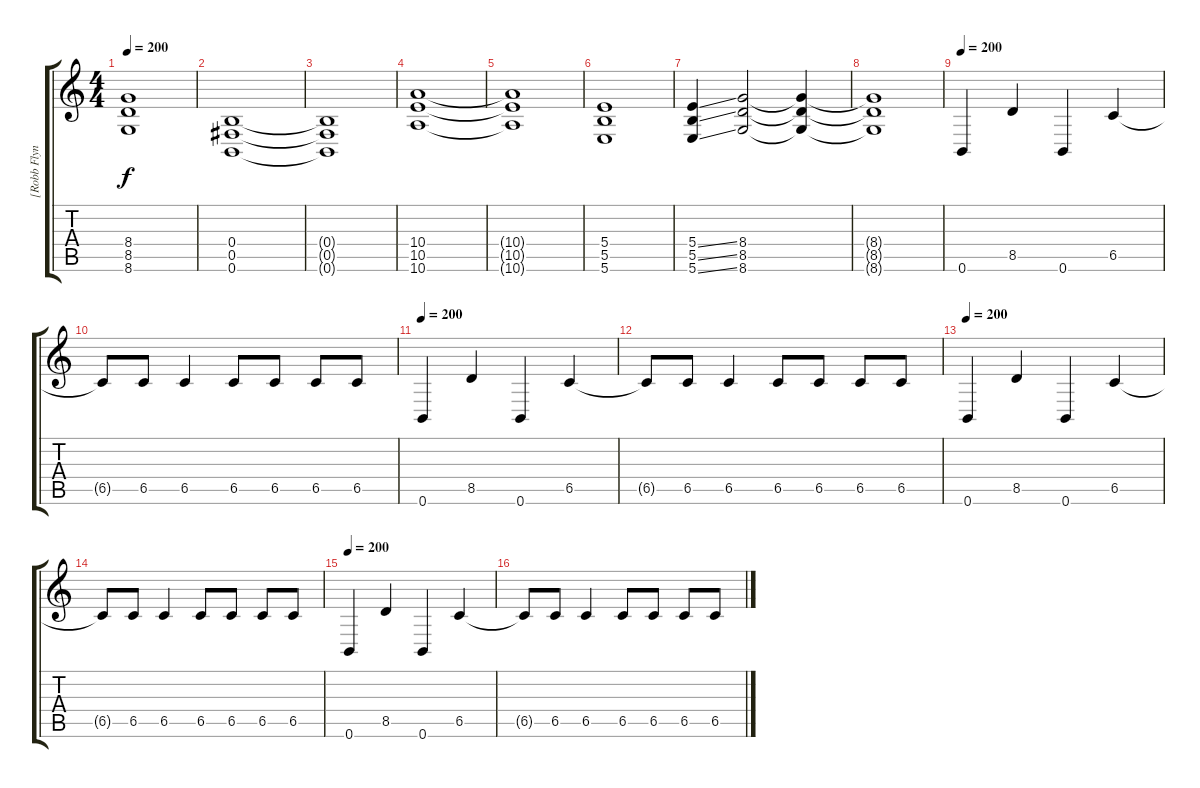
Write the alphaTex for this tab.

\track ("[Robb Flynn] Guitar" "[Robb Flyn") {instrument distortionguitar}
\staff {score tabs}
\tuning (Db4 Ab3 E3 B2 Gb2 B1) {hide}
\ts (4 4)
\tempo 200
\clef g2
\ks c
(8.4{t} 8.5{t} 8.6{t}).1{dy f} |
(0.4 0.5 0.6).1 |
(0.4{t} 0.5{t} 0.6{t}).1 |
(10.4 10.5 10.6).1 |
(10.4{t} 10.5{t} 10.6{t}).1 |
(5.4 5.5 5.6).1 |
(5.4{ss} 5.5{ss} 5.6{ss}).4 (8.4 8.5 8.6).2 (8.4{t} 8.5{t} 8.6{t}).4 |
(8.4{t} 8.5{t} 8.6{t}).1 |
\tempo 200
0.6.4{volume 7} 8.5.4 0.6.4 6.5.4 |
6.5{t}.8 6.5.8 6.5.4 6.5.8 6.5.8 6.5.8 6.5.8 |
\tempo 200
0.6.4{volume 9} 8.5.4 0.6.4 6.5.4 |
6.5{t}.8 6.5.8 6.5.4 6.5.8 6.5.8 6.5.8 6.5.8 |
\tempo 200
0.6.4{volume 10} 8.5.4 0.6.4 6.5.4 |
6.5{t}.8 6.5.8 6.5.4 6.5.8 6.5.8 6.5.8 6.5.8 |
\tempo 200
0.6.4{volume 12} 8.5.4 0.6.4 6.5.4 |
6.5{t}.8 6.5.8 6.5.4 6.5.8 6.5.8 6.5.8 6.5.8
